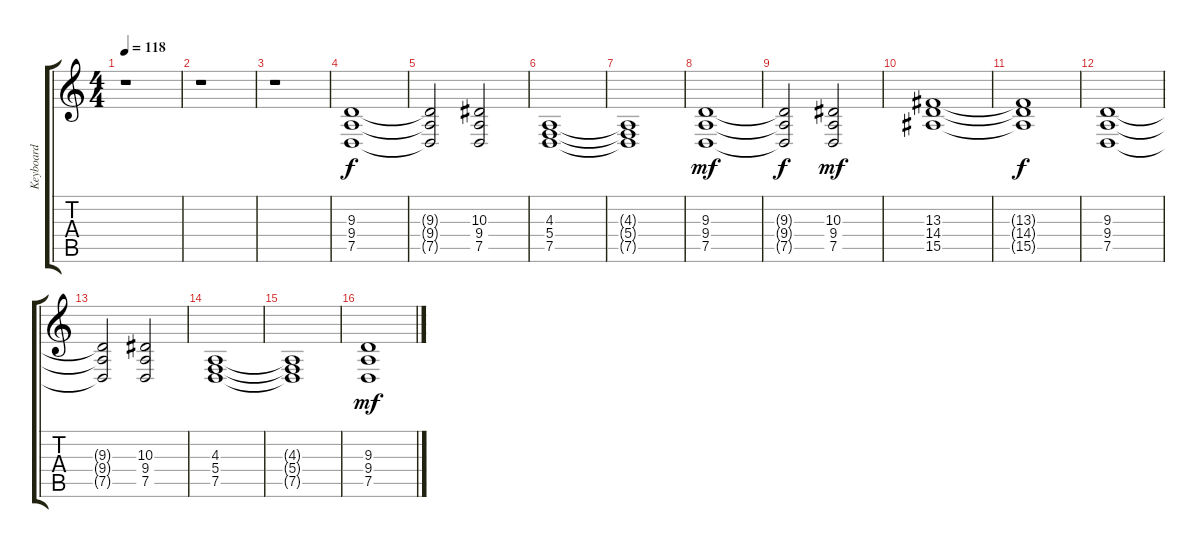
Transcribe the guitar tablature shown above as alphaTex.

\track ("Keyboard" "Keyboard") {instrument synthstrings1}
\staff {score tabs}
\tuning (D4 A3 F3 C3 G2 D2) {hide}
\ts (4 4)
\tempo 118
\clef g2
\ks c
r.1{dy f} |
r.1 |
r.1 |
(9.3 9.4 7.5).1{volume 9} |
(9.3{t} 9.4{t} 7.5{t}).2 (10.3 9.4 7.5).2 |
(4.3 5.4 7.5).1 |
(4.3{t} 5.4{t} 7.5{t}).1 |
(9.3 9.4 7.5).1{dy mf} |
(9.3{t} 9.4{t} 7.5{t}).2{dy f} (10.3 9.4 7.5).2{dy mf} |
(13.3 14.4 15.5).1 |
(13.3{t} 14.4{t} 15.5{t}).1{dy f} |
(9.3 9.4 7.5).1 |
(9.3{t} 9.4{t} 7.5{t}).2 (10.3 9.4 7.5).2 |
(4.3 5.4 7.5).1 |
(4.3{t} 5.4{t} 7.5{t}).1 |
(9.3 9.4 7.5).1{dy mf}
